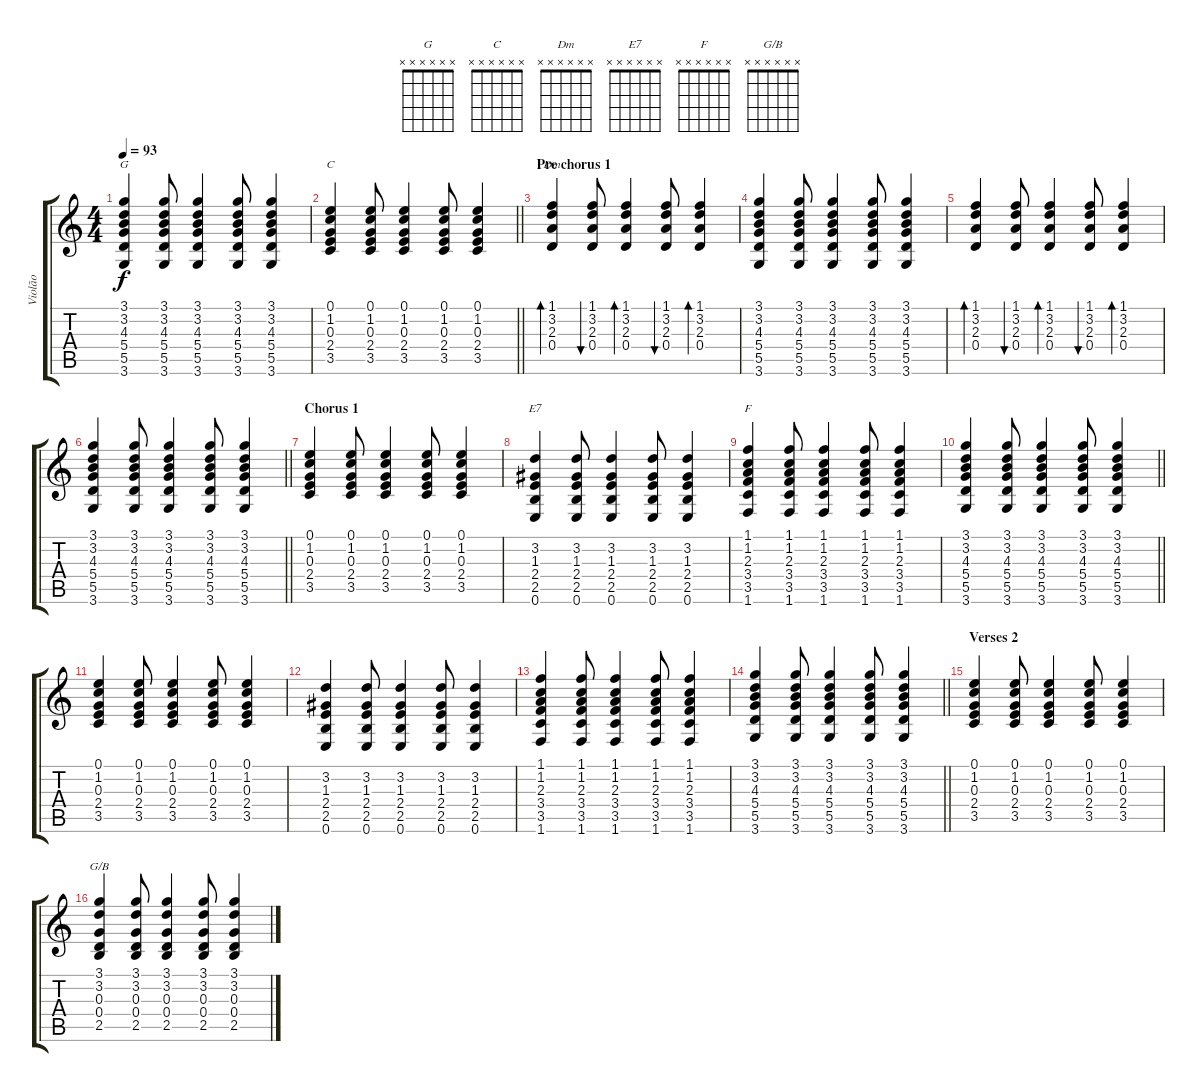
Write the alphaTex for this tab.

\track ("Violão" "Violão") {instrument acousticguitarsteel}
\staff {score tabs}
\tuning (E4 B3 G3 D3 A2 E2) {hide}
\chord ("G" x x x x x x)
\chord ("C" x x x x x x)
\chord ("Dm" x x x x x x)
\chord ("E7" x x x x x x)
\chord ("F" x x x x x x)
\chord ("G/B" x x x x x x)
\ts (4 4)
\tempo 93
\clef g2
\ks c
(3.1 3.2 4.3 5.4 5.5 3.6).4{ch "G" dy f} (3.1 3.2 4.3 5.4 5.5 3.6).8 (3.1 3.2 4.3 5.4 5.5 3.6).4 (3.1 3.2 4.3 5.4 5.5 3.6).8 (3.1 3.2 4.3 5.4 5.5 3.6).4 |
\barLineRight lightlight
(0.1 1.2 0.3 2.4 3.5).4{ch "C"} (0.1 1.2 0.3 2.4 3.5).8 (0.1 1.2 0.3 2.4 3.5).4 (0.1 1.2 0.3 2.4 3.5).8 (0.1 1.2 0.3 2.4 3.5).4 |
\section ("" "Pre chorus 1")
(1.1 3.2 2.3 0.4).4{bd 60 ch "Dm"} (1.1 3.2 2.3 0.4).8{bu 60} (1.1 3.2 2.3 0.4).4{bd 60} (1.1 3.2 2.3 0.4).8{bu 60} (1.1 3.2 2.3 0.4).4{bd 60} |
(3.1 3.2 4.3 5.4 5.5 3.6).4 (3.1 3.2 4.3 5.4 5.5 3.6).8 (3.1 3.2 4.3 5.4 5.5 3.6).4 (3.1 3.2 4.3 5.4 5.5 3.6).8 (3.1 3.2 4.3 5.4 5.5 3.6).4 |
(1.1 3.2 2.3 0.4).4{bd 60} (1.1 3.2 2.3 0.4).8{bu 60} (1.1 3.2 2.3 0.4).4{bd 60} (1.1 3.2 2.3 0.4).8{bu 60} (1.1 3.2 2.3 0.4).4{bd 60} |
\barLineRight lightlight
(3.1 3.2 4.3 5.4 5.5 3.6).4 (3.1 3.2 4.3 5.4 5.5 3.6).8 (3.1 3.2 4.3 5.4 5.5 3.6).4 (3.1 3.2 4.3 5.4 5.5 3.6).8 (3.1 3.2 4.3 5.4 5.5 3.6).4 |
\section ("" "Chorus 1")
(0.1 1.2 0.3 2.4 3.5).4 (0.1 1.2 0.3 2.4 3.5).8 (0.1 1.2 0.3 2.4 3.5).4 (0.1 1.2 0.3 2.4 3.5).8 (0.1 1.2 0.3 2.4 3.5).4 |
(3.2 1.3 2.4 2.5 0.6).4{ch "E7"} (3.2 1.3 2.4 2.5 0.6).8 (3.2 1.3 2.4 2.5 0.6).4 (3.2 1.3 2.4 2.5 0.6).8 (3.2 1.3 2.4 2.5 0.6).4 |
(1.1 1.2 2.3 3.4 3.5 1.6).4{ch "F"} (1.1 1.2 2.3 3.4 3.5 1.6).8 (1.1 1.2 2.3 3.4 3.5 1.6).4 (1.1 1.2 2.3 3.4 3.5 1.6).8 (1.1 1.2 2.3 3.4 3.5 1.6).4 |
\barLineRight lightlight
(3.1 3.2 4.3 5.4 5.5 3.6).4 (3.1 3.2 4.3 5.4 5.5 3.6).8 (3.1 3.2 4.3 5.4 5.5 3.6).4 (3.1 3.2 4.3 5.4 5.5 3.6).8 (3.1 3.2 4.3 5.4 5.5 3.6).4 |
(0.1 1.2 0.3 2.4 3.5).4 (0.1 1.2 0.3 2.4 3.5).8 (0.1 1.2 0.3 2.4 3.5).4 (0.1 1.2 0.3 2.4 3.5).8 (0.1 1.2 0.3 2.4 3.5).4 |
(3.2 1.3 2.4 2.5 0.6).4 (3.2 1.3 2.4 2.5 0.6).8 (3.2 1.3 2.4 2.5 0.6).4 (3.2 1.3 2.4 2.5 0.6).8 (3.2 1.3 2.4 2.5 0.6).4 |
(1.1 1.2 2.3 3.4 3.5 1.6).4 (1.1 1.2 2.3 3.4 3.5 1.6).8 (1.1 1.2 2.3 3.4 3.5 1.6).4 (1.1 1.2 2.3 3.4 3.5 1.6).8 (1.1 1.2 2.3 3.4 3.5 1.6).4 |
\barLineRight lightlight
(3.1 3.2 4.3 5.4 5.5 3.6).4 (3.1 3.2 4.3 5.4 5.5 3.6).8 (3.1 3.2 4.3 5.4 5.5 3.6).4 (3.1 3.2 4.3 5.4 5.5 3.6).8 (3.1 3.2 4.3 5.4 5.5 3.6).4 |
\section ("" "Verses 2")
(0.1 1.2 0.3 2.4 3.5).4 (0.1 1.2 0.3 2.4 3.5).8 (0.1 1.2 0.3 2.4 3.5).4 (0.1 1.2 0.3 2.4 3.5).8 (0.1 1.2 0.3 2.4 3.5).4 |
(3.1 3.2 0.3 0.4 2.5).4{ch "G/B"} (3.1 3.2 0.3 0.4 2.5).8 (3.1 3.2 0.3 0.4 2.5).4 (3.1 3.2 0.3 0.4 2.5).8 (3.1 3.2 0.3 0.4 2.5).4
